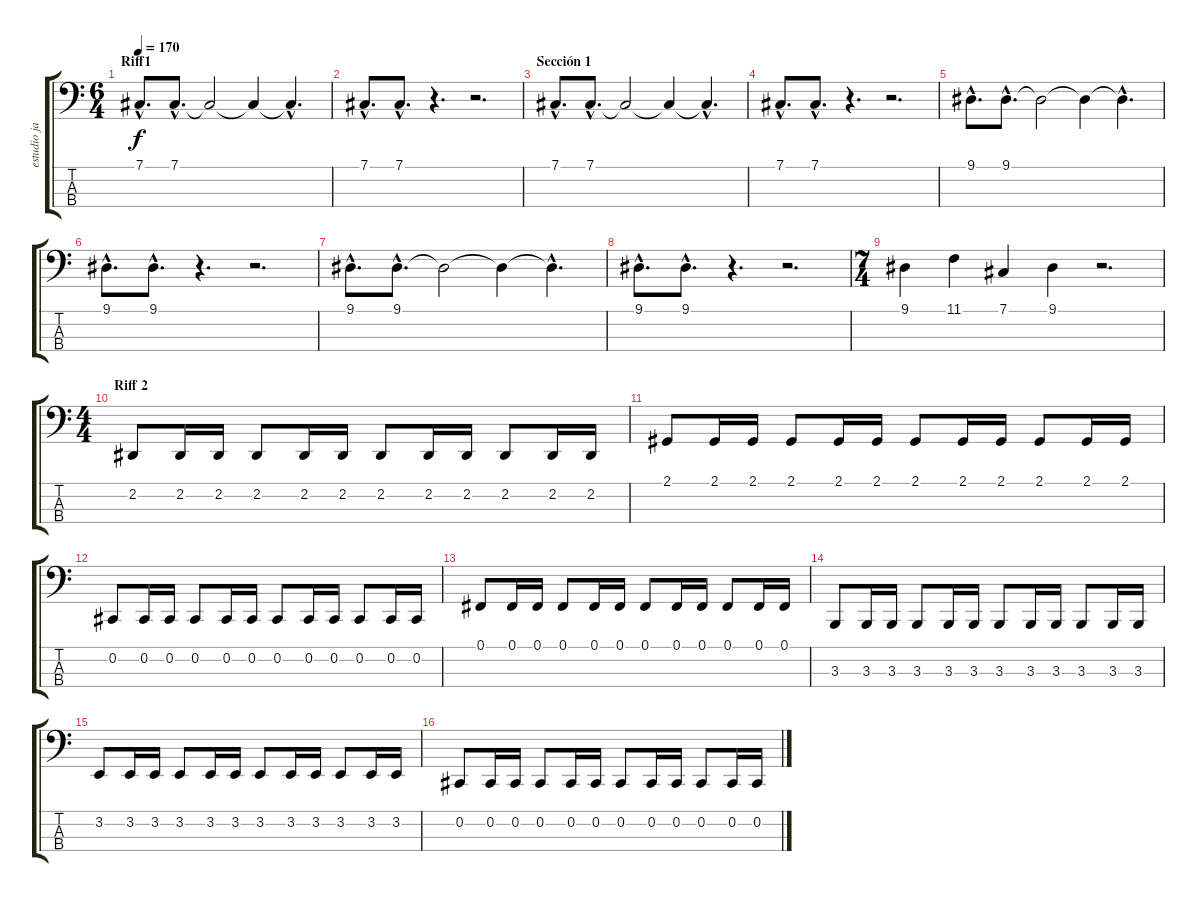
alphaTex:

\track ("estudio jaime" "estudio ja") {instrument cello}
\staff {score tabs}
\tuning (Gb2 Db2 Ab1 Eb1) {hide}
\ts (6 4)
\section ("" "Riff1")
\tempo 170
\clef f4
\ks c
7.1{hac}.8{d dy f instrument cello} 7.1{hac}.8{d} 7.1{t}.2 7.1{t}.4 7.1{hac t}.4{d} |
7.1{hac}.8{d} 7.1{hac}.8{d} r.4{d} r.2{d} |
\section ("" "Sección 1")
7.1{hac}.8{d} 7.1{hac}.8{d} 7.1{t}.2 7.1{t}.4 7.1{hac t}.4{d} |
7.1{hac}.8{d} 7.1{hac}.8{d} r.4{d} r.2{d} |
9.1{hac}.8{d} 9.1{hac}.8{d} 9.1{t}.2 9.1{t}.4 9.1{hac t}.4{d} |
9.1{hac}.8{d} 9.1{hac}.8{d} r.4{d} r.2{d} |
9.1{hac}.8{d} 9.1{hac}.8{d} 9.1{t}.2 9.1{t}.4 9.1{hac t}.4{d} |
9.1{hac}.8{d} 9.1{hac}.8{d} r.4{d} r.2{d} |
\ts (7 4)
9.1.4 11.1.4 7.1.4 9.1.4 r.2{d} |
\ts (4 4)
\section ("" "Riff 2")
2.2.8 2.2.16 2.2.16 2.2.8 2.2.16 2.2.16 2.2.8 2.2.16 2.2.16 2.2.8 2.2.16 2.2.16 |
2.1.8 2.1.16 2.1.16 2.1.8 2.1.16 2.1.16 2.1.8 2.1.16 2.1.16 2.1.8 2.1.16 2.1.16 |
0.2.8 0.2.16 0.2.16 0.2.8 0.2.16 0.2.16 0.2.8 0.2.16 0.2.16 0.2.8 0.2.16 0.2.16 |
0.1.8 0.1.16 0.1.16 0.1.8 0.1.16 0.1.16 0.1.8 0.1.16 0.1.16 0.1.8 0.1.16 0.1.16 |
3.3.8 3.3.16 3.3.16 3.3.8 3.3.16 3.3.16 3.3.8 3.3.16 3.3.16 3.3.8 3.3.16 3.3.16 |
3.2.8 3.2.16 3.2.16 3.2.8 3.2.16 3.2.16 3.2.8 3.2.16 3.2.16 3.2.8 3.2.16 3.2.16 |
0.2.8 0.2.16 0.2.16 0.2.8 0.2.16 0.2.16 0.2.8 0.2.16 0.2.16 0.2.8 0.2.16 0.2.16
